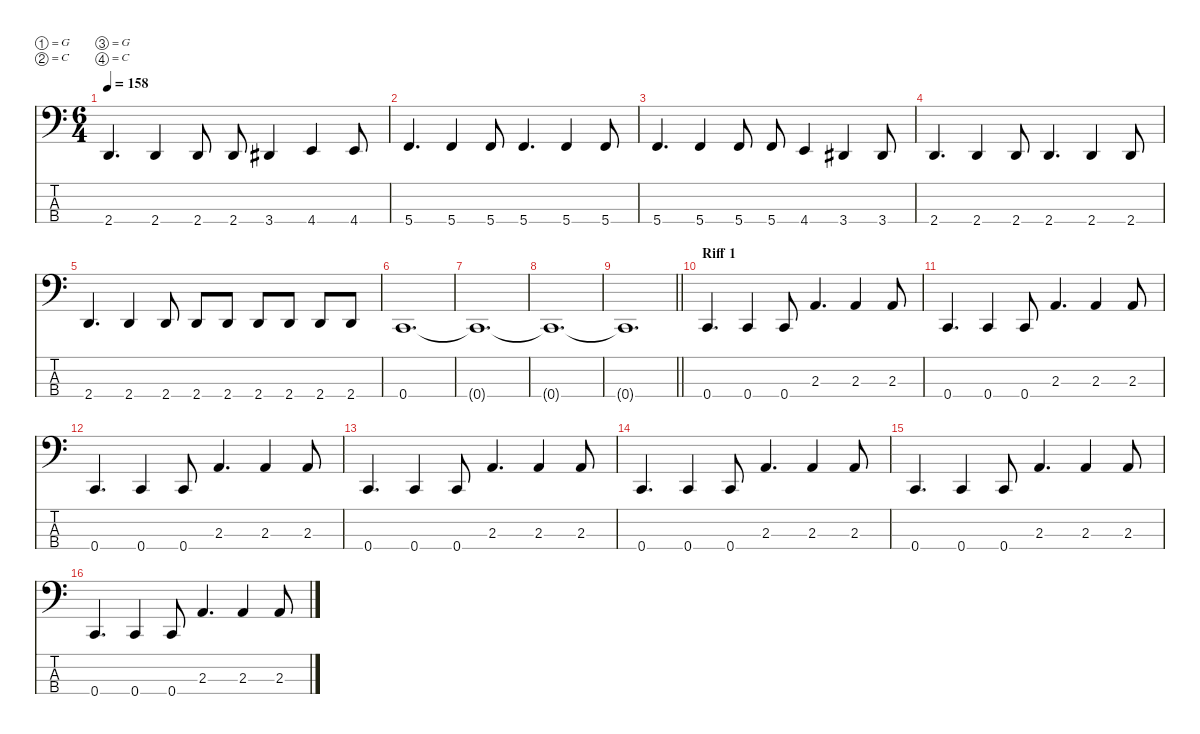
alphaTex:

\defaultSystemsLayout 4
\hideDynamics
\bracketExtendMode nobrackets
\singleTrackTrackNamePolicy hidden
\multiTrackTrackNamePolicy hidden
\firstSystemTrackNameMode fullname
\firstSystemTrackNameOrientation horizontal
\otherSystemsTrackNameOrientation horizontal
\track ("Bass" "el.bs.") {instrument electricbassfinger}
\staff {score tabs}
\tuning (G2 C2 G1 C1)
\ts (6 4)
\tempo 158
\clef f4
\ks c
2.4.4{d dy f beam Up} 2.4.4{beam Up} 2.4.8{beam Up} 2.4.8{beam Up} 3.4{acc #}.4{beam Up} 4.4.4{beam Up} 4.4.8{beam Up} |
5.4.4{d beam Up} 5.4.4{beam Up} 5.4.8{beam Up} 5.4.4{d beam Up} 5.4.4{beam Up} 5.4.8{beam Up} |
5.4.4{d beam Up} 5.4.4{beam Up} 5.4.8{beam Up} 5.4.8{beam Up} 4.4.4{beam Up} 3.4{acc #}.4{beam Up} 3.4{acc #}.8{beam Up} |
2.4.4{d beam Up} 2.4.4{beam Up} 2.4.8{beam Up} 2.4.4{d beam Up} 2.4.4{beam Up} 2.4.8{beam Up} |
2.4.4{d beam Up} 2.4.4{beam Up} 2.4.8{beam Up} 2.4.8{beam Up} 2.4.8{beam Up} 2.4.8{beam Up} 2.4.8{beam Up} 2.4.8{beam Up} 2.4.8{beam Up} |
0.4.1{d beam Up} |
0.4{t}.1{d beam Up} |
0.4{t}.1{d dy mf beam Up} |
\barLineRight lightlight
0.4{t}.1{d dy f beam Up} |
\section ("" "Riff 1")
0.4.4{d beam Up} 0.4.4{beam Up} 0.4.8{beam Up} 2.3.4{d beam Up} 2.3.4{beam Up} 2.3.8{beam Up} |
0.4.4{d beam Up} 0.4.4{beam Up} 0.4.8{beam Up} 2.3.4{d beam Up} 2.3.4{beam Up} 2.3.8{beam Up} |
0.4.4{d beam Up} 0.4.4{beam Up} 0.4.8{beam Up} 2.3.4{d beam Up} 2.3.4{beam Up} 2.3.8{beam Up} |
0.4.4{d beam Up} 0.4.4{beam Up} 0.4.8{beam Up} 2.3.4{d beam Up} 2.3.4{beam Up} 2.3.8{beam Up} |
0.4.4{d beam Up} 0.4.4{beam Up} 0.4.8{beam Up} 2.3.4{d beam Up} 2.3.4{beam Up} 2.3.8{beam Up} |
0.4.4{d beam Up} 0.4.4{beam Up} 0.4.8{beam Up} 2.3.4{d beam Up} 2.3.4{beam Up} 2.3.8{beam Up} |
0.4.4{d beam Up} 0.4.4{beam Up} 0.4.8{beam Up} 2.3.4{d beam Up} 2.3.4{beam Up} 2.3.8{beam Up}
